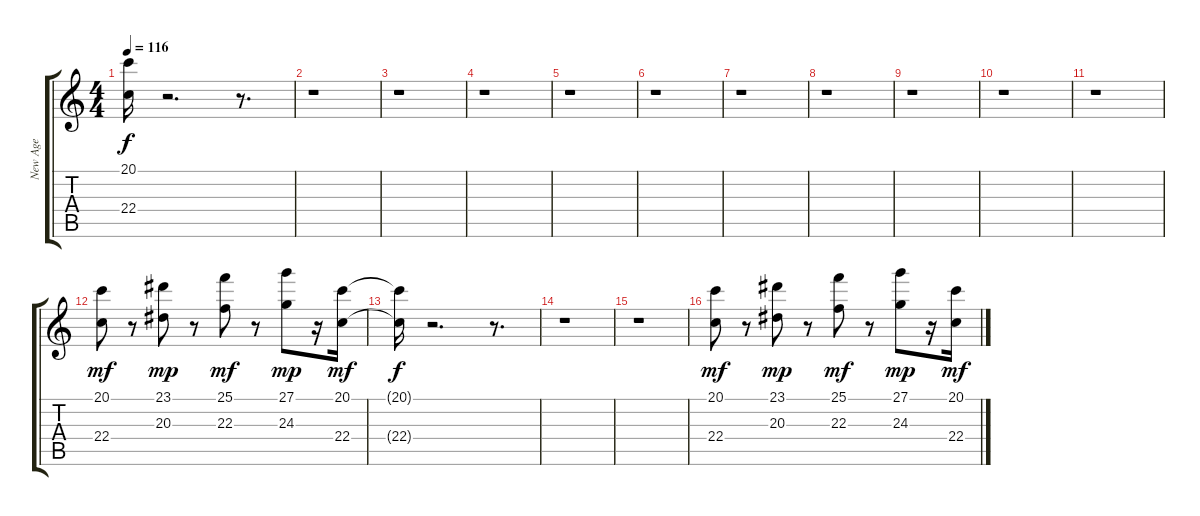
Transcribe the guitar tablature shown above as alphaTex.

\track ("New Age" "New Age") {instrument pad1newage}
\staff {score tabs}
\tuning (E4 B3 G3 D3 A2 E2) {hide}
\ts (4 4)
\tempo 116
\clef g2
\ks c
(20.1{t} 22.4{t}).16{dy f} r.2{d} r.8{d} |
r.1 |
r.1 |
r.1 |
r.1 |
r.1 |
r.1 |
r.1 |
r.1 |
r.1 |
r.1 |
(20.1 22.4).8{dy mf} r.8 (23.1 20.3).8{dy mp} r.8 (25.1 22.3).8{dy mf} r.8 (27.1 24.3).8{dy mp} r.16 (20.1 22.4).16{dy mf} |
(20.1{t} 22.4{t}).16{dy f} r.2{d} r.8{d} |
r.1 |
r.1 |
(20.1 22.4).8{dy mf} r.8 (23.1 20.3).8{dy mp} r.8 (25.1 22.3).8{dy mf} r.8 (27.1 24.3).8{dy mp} r.16 (20.1 22.4).16{dy mf}
